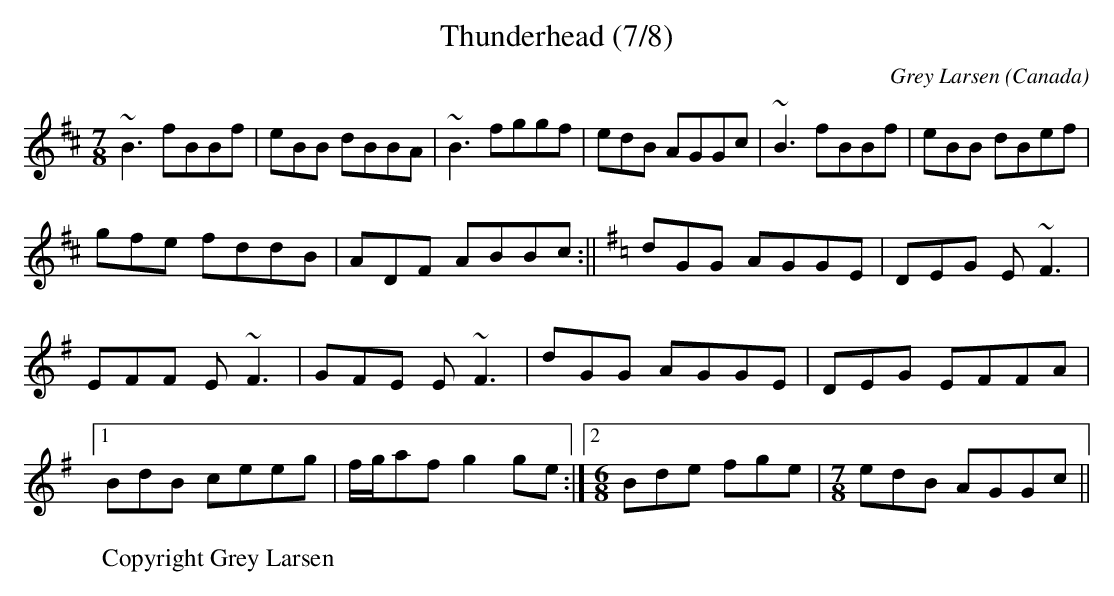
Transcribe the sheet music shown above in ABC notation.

X:1
T:Thunderhead (7/8)
O:Canada
M:7/8
C:Grey Larsen
K:D
~B3 fBBf | eBB dBBA | ~B3 fggf | edB AGGc | \
~B3 fBBf | eBB dBef |
gfe fddB | ADF ABBc :||\
K: G
dGG AGGE | DEG E~F3 |
EFF E~F3 | GFE E~F3 | \
dGG AGGE | DEG EFFA |1 BdB ceeg | f/2g/2af g2ge :|2\
M: 6/8
Bde fge |\
M: 7/8
edB AGGc ||
W:Copyright Grey Larsen
